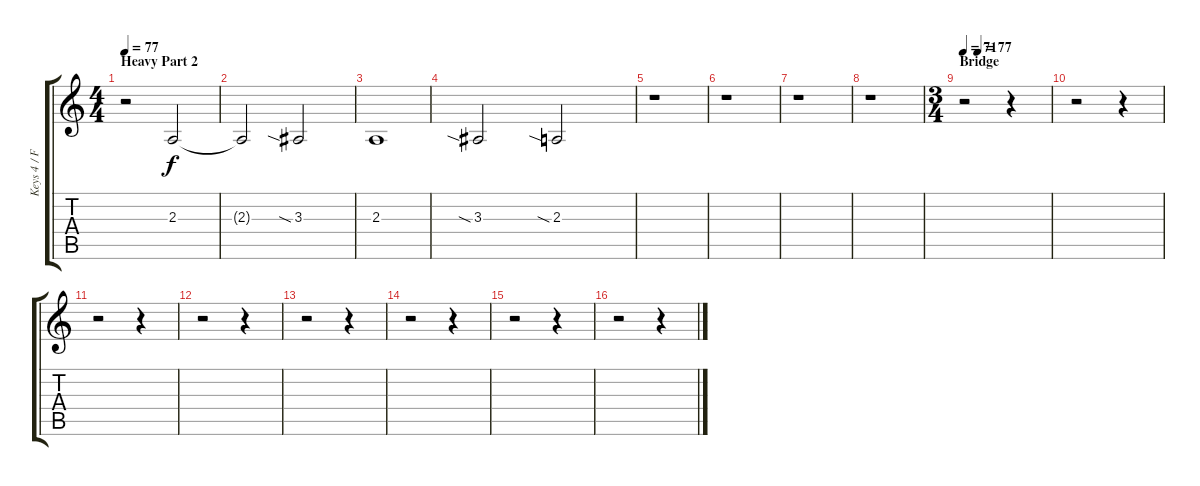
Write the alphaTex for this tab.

\track ("Keys 4 / FX right" "Keys 4 / F") {instrument stringensemble1}
\staff {score tabs}
\tuning (E4 B3 G3 D3 A2 E2) {hide}
\ts (4 4)
\section ("" "Heavy Part 2")
\tempo 77
\clef g2
\ks c
r.2{dy fff} 2.3.2{dy f} |
2.3{t}.2 3.3{sia}.2 |
2.3.1 |
3.3{sia}.2 2.3{sia}.2 |
r.1 |
r.1 |
r.1 |
r.1 |
\ts (3 4)
\section ("" "Bridge")
\tempo 71
\tempo (77 0.16666666666666666)
r.2 r.4 |
r.2 r.4 |
r.2 r.4 |
r.2 r.4 |
r.2 r.4 |
r.2 r.4 |
r.2 r.4 |
r.2 r.4
